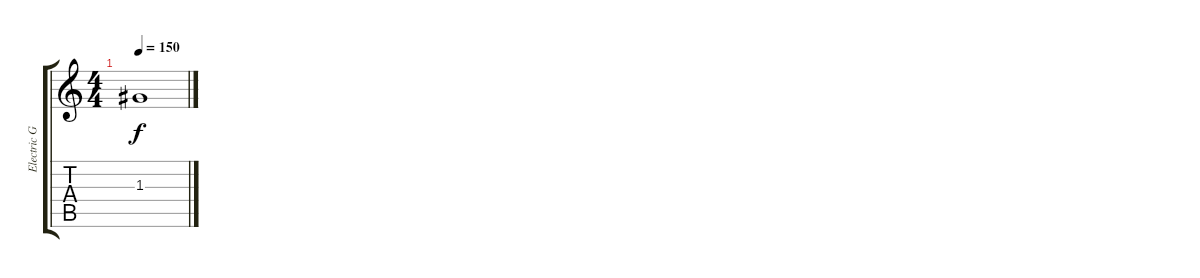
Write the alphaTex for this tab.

\track ("Electric G" "Electric G") {instrument overdrivenguitar}
\staff {score tabs}
\tuning (E4 B3 G3 D3 A2 E2) {hide}
\ts (4 4)
\tempo 150
\clef g2
\ks c
1.3{t}.1{dy f}
